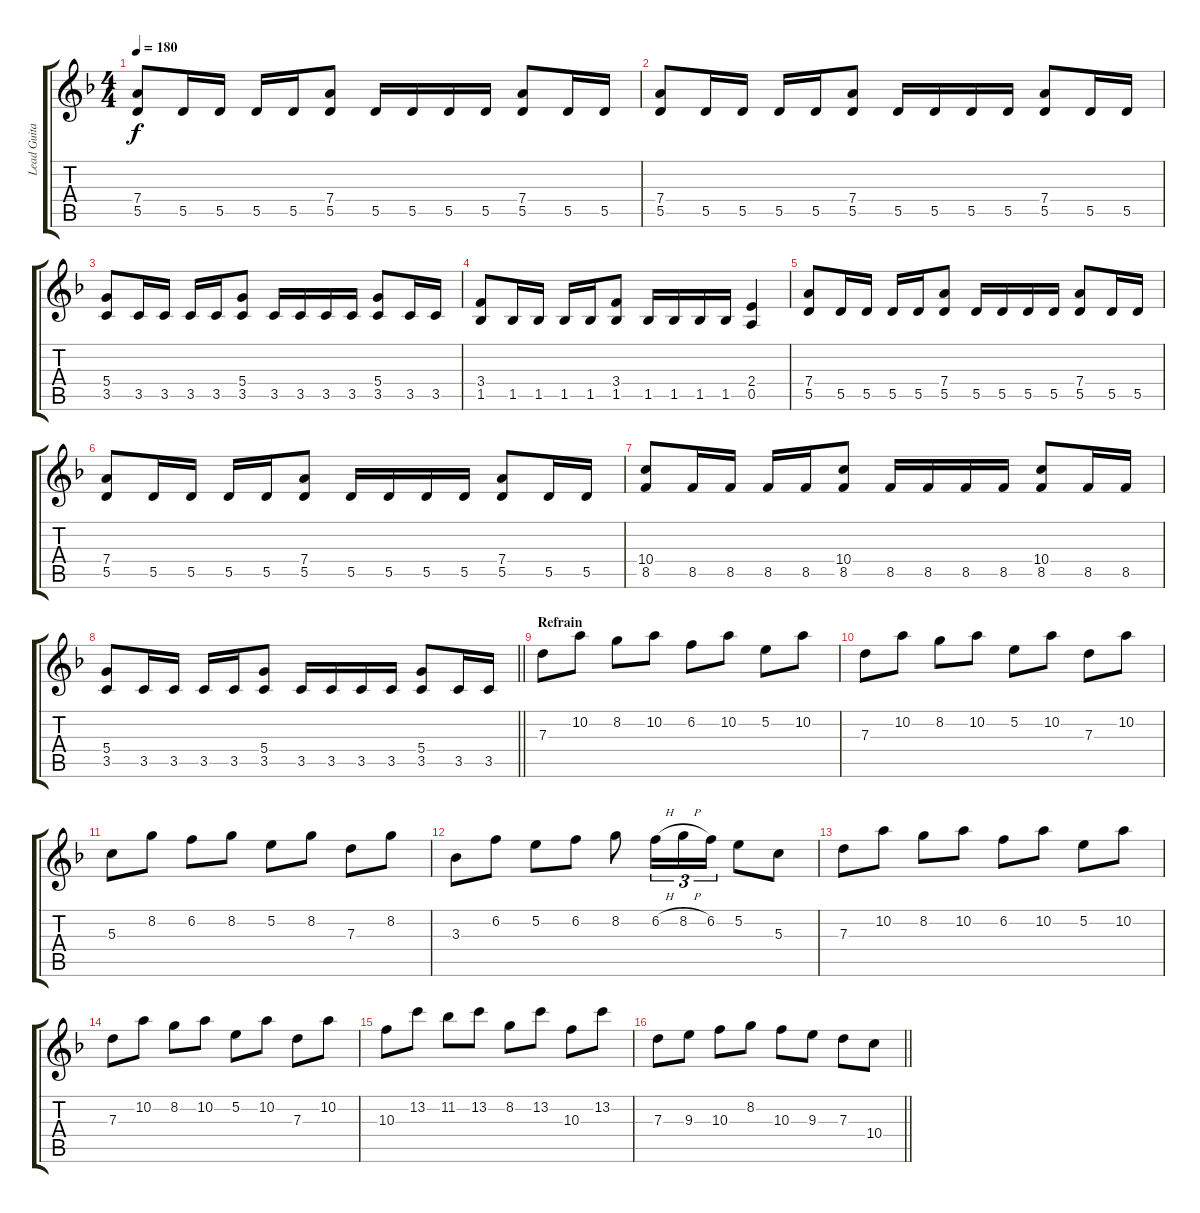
\track ("Lead Guitar" "Lead Guita") {instrument distortionguitar}
\staff {score tabs}
\tuning (E4 B3 G3 D3 A2 E2) {hide}
\ts (4 4)
\tempo 180
\clef g2
\ks dminor
(7.4 5.5).8{dy f} 5.5.16 5.5.16 5.5.16 5.5.16 (7.4 5.5).8 5.5.16 5.5.16 5.5.16 5.5.16 (7.4 5.5).8 5.5.16 5.5.16 |
(7.4 5.5).8 5.5.16 5.5.16 5.5.16 5.5.16 (7.4 5.5).8 5.5.16 5.5.16 5.5.16 5.5.16 (7.4 5.5).8 5.5.16 5.5.16 |
(5.4 3.5).8 3.5.16 3.5.16 3.5.16 3.5.16 (5.4 3.5).8 3.5.16 3.5.16 3.5.16 3.5.16 (5.4 3.5).8 3.5.16 3.5.16 |
(3.4 1.5).8 1.5.16 1.5.16 1.5.16 1.5.16 (3.4 1.5).8 1.5.16 1.5.16 1.5.16 1.5.16 (2.4 0.5).4 |
(7.4 5.5).8 5.5.16 5.5.16 5.5.16 5.5.16 (7.4 5.5).8 5.5.16 5.5.16 5.5.16 5.5.16 (7.4 5.5).8 5.5.16 5.5.16 |
(7.4 5.5).8 5.5.16 5.5.16 5.5.16 5.5.16 (7.4 5.5).8 5.5.16 5.5.16 5.5.16 5.5.16 (7.4 5.5).8 5.5.16 5.5.16 |
(10.4 8.5).8 8.5.16 8.5.16 8.5.16 8.5.16 (10.4 8.5).8 8.5.16 8.5.16 8.5.16 8.5.16 (10.4 8.5).8 8.5.16 8.5.16 |
\barLineRight lightlight
(5.4 3.5).8 3.5.16 3.5.16 3.5.16 3.5.16 (5.4 3.5).8 3.5.16 3.5.16 3.5.16 3.5.16 (5.4 3.5).8 3.5.16 3.5.16 |
\section ("" "Refrain")
7.3.8 10.2.8 8.2.8 10.2.8 6.2.8 10.2.8 5.2.8 10.2.8 |
7.3.8 10.2.8 8.2.8 10.2.8 5.2.8 10.2.8 7.3.8 10.2.8 |
5.3.8 8.2.8 6.2.8 8.2.8 5.2.8 8.2.8 7.3.8 8.2.8 |
3.3.8 6.2.8 5.2.8 6.2.8 8.2.8 6.2{h}.16{tu (3 2)} 8.2{h}.16{tu (3 2)} 6.2.16{tu (3 2)} 5.2.8 5.3.8 |
7.3.8 10.2.8 8.2.8 10.2.8 6.2.8 10.2.8 5.2.8 10.2.8 |
7.3.8 10.2.8 8.2.8 10.2.8 5.2.8 10.2.8 7.3.8 10.2.8 |
10.3.8 13.2.8 11.2.8 13.2.8 8.2.8 13.2.8 10.3.8 13.2.8 |
\barLineRight lightlight
7.3.8 9.3.8 10.3.8 8.2.8 10.3.8 9.3.8 7.3.8 10.4.8
